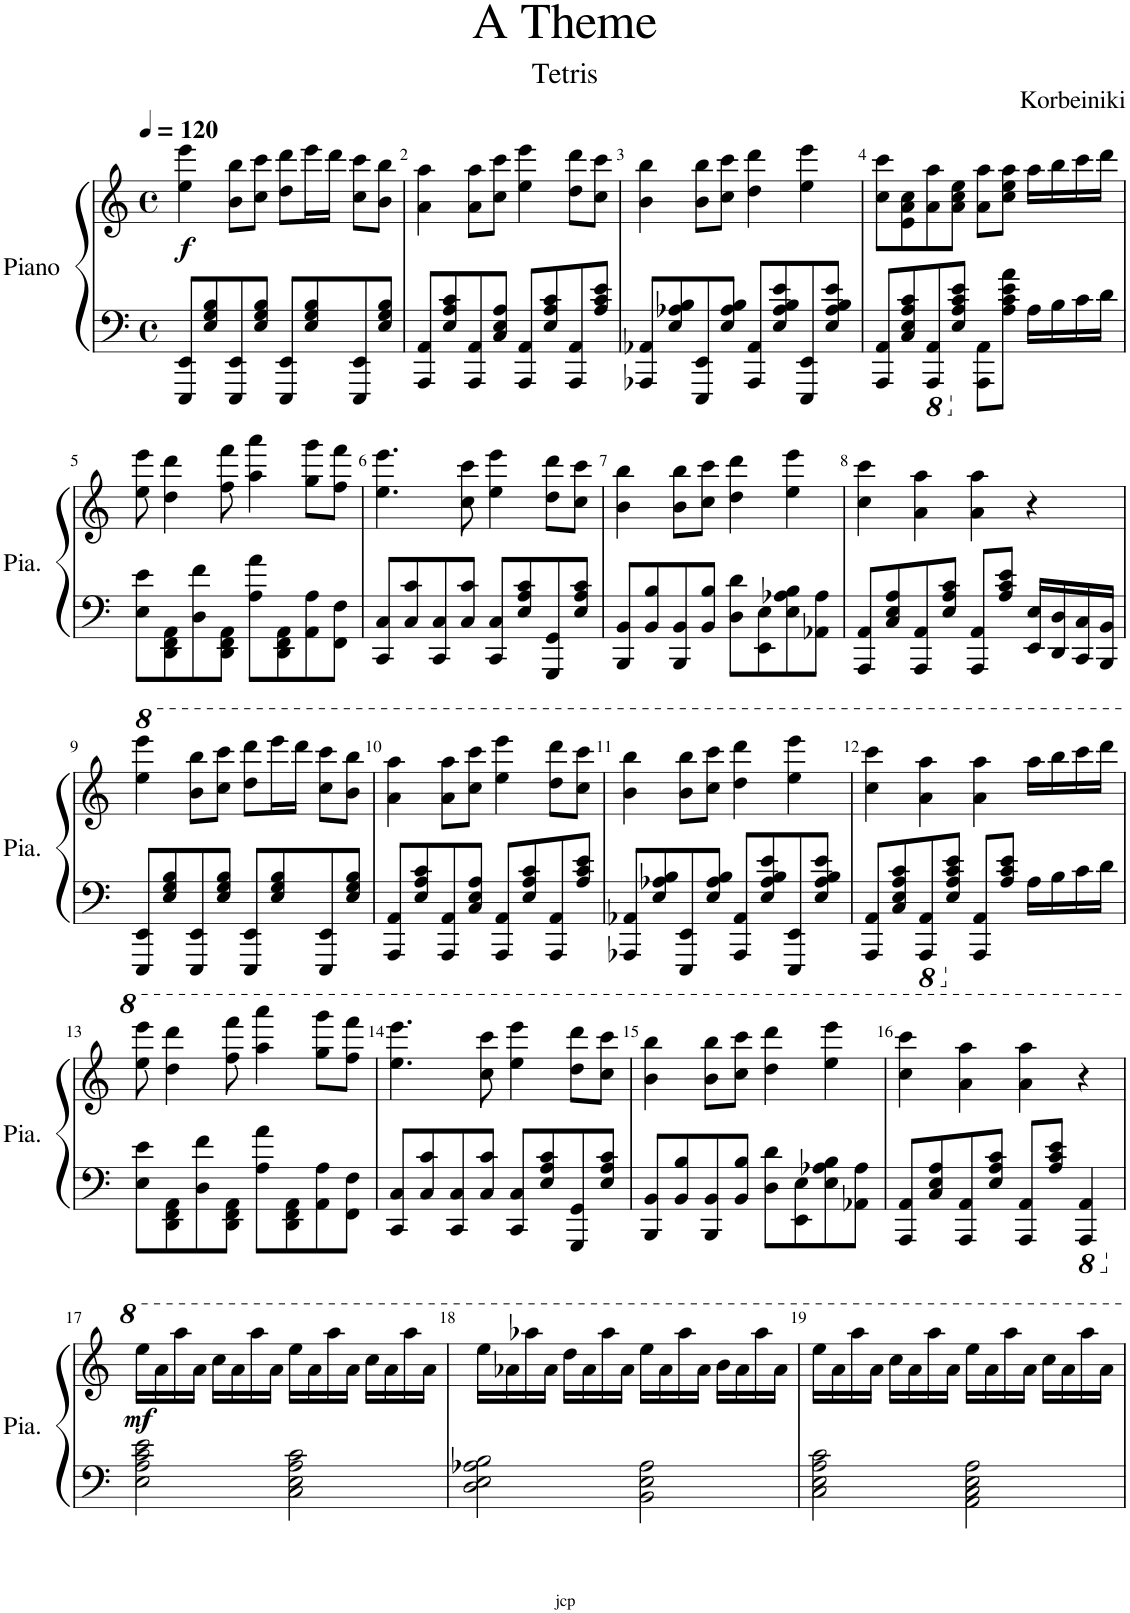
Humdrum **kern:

**kern	**kern	**dynam
*part1	*part1	*part1
*staff2	*staff1	*staff1/2
*I"Piano	*	*
*I'Pia.	*	*
*clefF4	*clefG2	*
*k[]	*k[]	*
*M4/4	*M4/4	*
*met(c)	*met(c)	*
*MM120	*MM120	*
=1	=1	=1
!	!	!LO:DY:b
8EEE/ 8EE/L	4ee\ 4eee\	f
8E/ 8G/ 8B/	.	.
8EEE/ 8EE/	8b\ 8bb\L	.
8E/ 8G/ 8B/J	8cc\ 8ccc\J	.
8EEE/ 8EE/L	8dd\ 8ddd\L	.
8E/ 8G/ 8B/	16eee\L	.
.	16ddd\JJ	.
8EEE/ 8EE/	8cc\ 8ccc\L	.
8E/ 8G/ 8B/J	8b\ 8bb\J	.
=2	=2	=2
8AAA/ 8AA/L	4a\ 4aa\	.
8E/ 8A/ 8c/	.	.
8AAA/ 8AA/	8a\ 8aa\L	.
8C/ 8E/ 8A/J	8cc\ 8ccc\J	.
8AAA/ 8AA/L	4ee\ 4eee\	.
8E/ 8A/ 8c/	.	.
8AAA/ 8AA/	8dd\ 8ddd\L	.
8A/ 8c/ 8e/J	8cc\ 8ccc\J	.
=3	=3	=3
8AAA-X/ 8AA-X/L	4b\ 4bb\	.
8E/ 8A-X/ 8B/	.	.
8EEE/ 8EE/	8b\ 8bb\L	.
8E/ 8A-/ 8B/J	8cc\ 8ccc\J	.
8AAA-/ 8AA-/L	4dd\ 4ddd\	.
8E/ 8A-/ 8B/ 8e/	.	.
8EEE/ 8EE/	4ee\ 4eee\	.
8E/ 8A-/ 8B/ 8e/J	.	.
=4	=4	=4
8AAA/ 8AA/L	8cc\ 8ccc\L	.
8C/ 8E/ 8A/ 8c/	8e\ 8a\ 8cc\	.
*8ba	*	*
8AAAA/ 8AAA/	8a\ 8aa\	.
*X8ba	*	*
8E/ 8A/ 8c/ 8e/J	8a\ 8cc\ 8ee\J	.
8AAA\ 8AA\L	8a\ 8aa\L	.
8A\ 8c\ 8e\ 8a\J	8cc\ 8ee\ 8aa\J	.
16A\LL	16aa\LL	.
16B\	16bb\	.
16c\	16ccc\	.
16d\JJ	16ddd\JJ	.
!!LO:LB:g=z
=5	=5	=5
8E\ 8e\L	8ee\ 8eee\	.
8DD\ 8FF\ 8AA\	4dd\ 4ddd\	.
8D\ 8f\	.	.
8DD\ 8FF\ 8AA\J	8ff\ 8fff\	.
8A\ 8a\L	4aa\ 4aaa\	.
8DD\ 8FF\ 8AA\	.	.
8AA\ 8A\	8gg\ 8ggg\L	.
8FF\ 8F\J	8ff\ 8fff\J	.
=6	=6	=6
8CC/ 8C/L	4.ee\ 4.eee\	.
8C/ 8c/	.	.
8CC/ 8C/	.	.
8C/ 8c/J	8cc\ 8ccc\	.
8CC/ 8C/L	4ee\ 4eee\	.
8E/ 8A/ 8c/	.	.
8GGG/ 8GG/	8dd\ 8ddd\L	.
8E/ 8A/ 8c/J	8cc\ 8ccc\J	.
=7	=7	=7
8BBB/ 8BB/L	4b\ 4bb\	.
8BB/ 8B/	.	.
8BBB/ 8BB/	8b\ 8bb\L	.
8BB/ 8B/J	8cc\ 8ccc\J	.
8D\ 8d\L	4dd\ 4ddd\	.
8EE\ 8E\	.	.
8E\ 8A-X\ 8B\	4ee\ 4eee\	.
8AA-X\ 8A-\J	.	.
=8	=8	=8
8AAA/ 8AA/L	4cc\ 4ccc\	.
8C/ 8E/ 8A/	.	.
8AAA/ 8AA/	4a\ 4aa\	.
8E/ 8A/ 8c/J	.	.
8AAA/ 8AA/L	4a\ 4aa\	.
8A/ 8c/ 8e/J	.	.
16EE/ 16E/LL	4r	.
16DD/ 16D/	.	.
16CC/ 16C/	.	.
16BBB/ 16BB/JJ	.	.
!!LO:LB:g=z
=9	=9	=9
8EEE/ 8EE/L	4eee\ 4eeee\	.
8E/ 8G/ 8B/	.	.
8EEE/ 8EE/	8bb\ 8bbb\L	.
8E/ 8G/ 8B/J	8ccc\ 8cccc\J	.
8EEE/ 8EE/L	8ddd\ 8dddd\L	.
8E/ 8G/ 8B/	16eeee\L	.
.	16dddd\JJ	.
8EEE/ 8EE/	8ccc\ 8cccc\L	.
8E/ 8G/ 8B/J	8bb\ 8bbb\J	.
=10	=10	=10
8AAA/ 8AA/L	4aa\ 4aaa\	.
8E/ 8A/ 8c/	.	.
8AAA/ 8AA/	8aa\ 8aaa\L	.
8C/ 8E/ 8A/J	8ccc\ 8cccc\J	.
8AAA/ 8AA/L	4eee\ 4eeee\	.
8E/ 8A/ 8c/	.	.
8AAA/ 8AA/	8ddd\ 8dddd\L	.
8A/ 8c/ 8e/J	8ccc\ 8cccc\J	.
=11	=11	=11
8AAA-X/ 8AA-X/L	4bb\ 4bbb\	.
8E/ 8A-X/ 8B/	.	.
8EEE/ 8EE/	8bb\ 8bbb\L	.
8E/ 8A-/ 8B/J	8ccc\ 8cccc\J	.
8AAA-/ 8AA-/L	4ddd\ 4dddd\	.
8E/ 8A-/ 8B/ 8e/	.	.
8EEE/ 8EE/	4eee\ 4eeee\	.
8E/ 8A-/ 8B/ 8e/J	.	.
=12	=12	=12
8AAA/ 8AA/L	4ccc\ 4cccc\	.
8C/ 8E/ 8A/ 8c/	.	.
*8ba	*	*
8AAAA/ 8AAA/	4aa\ 4aaa\	.
*X8ba	*	*
8E/ 8A/ 8c/ 8e/J	.	.
8AAA/ 8AA/L	4aa\ 4aaa\	.
8A/ 8c/ 8e/J	.	.
16A\LL	16aaa\LL	.
16B\	16bbb\	.
16c\	16cccc\	.
16d\JJ	16dddd\JJ	.
!!LO:LB:g=z
=13	=13	=13
8E\ 8e\L	8eee\ 8eeee\	.
8DD\ 8FF\ 8AA\	4ddd\ 4dddd\	.
8D\ 8f\	.	.
8DD\ 8FF\ 8AA\J	8fff\ 8ffff\	.
8A\ 8a\L	4aaa\ 4aaaa\	.
8DD\ 8FF\ 8AA\	.	.
8AA\ 8A\	8ggg\ 8gggg\L	.
8FF\ 8F\J	8fff\ 8ffff\J	.
=14	=14	=14
8CC/ 8C/L	4.eee\ 4.eeee\	.
8C/ 8c/	.	.
8CC/ 8C/	.	.
8C/ 8c/J	8ccc\ 8cccc\	.
8CC/ 8C/L	4eee\ 4eeee\	.
8E/ 8A/ 8c/	.	.
8GGG/ 8GG/	8ddd\ 8dddd\L	.
8E/ 8A/ 8c/J	8ccc\ 8cccc\J	.
=15	=15	=15
8BBB/ 8BB/L	4bb\ 4bbb\	.
8BB/ 8B/	.	.
8BBB/ 8BB/	8bb\ 8bbb\L	.
8BB/ 8B/J	8ccc\ 8cccc\J	.
8D\ 8d\L	4ddd\ 4dddd\	.
8EE\ 8E\	.	.
8E\ 8A-X\ 8B\	4eee\ 4eeee\	.
8AA-X\ 8A-\J	.	.
=16	=16	=16
8AAA/ 8AA/L	4ccc\ 4cccc\	.
8C/ 8E/ 8A/	.	.
8AAA/ 8AA/	4aa\ 4aaa\	.
8E/ 8A/ 8c/J	.	.
8AAA/ 8AA/L	4aa\ 4aaa\	.
8A/ 8c/ 8e/J	.	.
*8ba	*	*
4AAAA/ 4AAA/	4r	.
!!LO:LB:g=z
=17	=17	=17
*X8ba	*	*
!	!	!LO:DY:b
2E\ 2A\ 2c\ 2e\	16eee\LL	mf
.	16aa\	.
.	16aaa\	.
.	16aa\JJ	.
.	16ccc\LL	.
.	16aa\	.
.	16aaa\	.
.	16aa\JJ	.
2C\ 2E\ 2A\ 2c\	16eee\LL	.
.	16aa\	.
.	16aaa\	.
.	16aa\JJ	.
.	16ccc\LL	.
.	16aa\	.
.	16aaa\	.
.	16aa\JJ	.
=18	=18	=18
2D\ 2E\ 2A-X\ 2B\	16eee\LL	.
.	16aa-X\	.
.	16aaa-X\	.
.	16aa-\JJ	.
.	16ddd\LL	.
.	16aa-\	.
.	16aaa-\	.
.	16aa-\JJ	.
2BB\ 2E\ 2A-\	16eee\LL	.
.	16aa-\	.
.	16aaa-\	.
.	16aa-\JJ	.
.	16bb\LL	.
.	16aa-\	.
.	16aaa-\	.
.	16aa-\JJ	.
=19	=19	=19
2C\ 2E\ 2A\ 2c\	16eee\LL	.
.	16aa\	.
.	16aaa\	.
.	16aa\JJ	.
.	16ccc\LL	.
.	16aa\	.
.	16aaa\	.
.	16aa\JJ	.
2AA\ 2C\ 2E\ 2A\	16eee\LL	.
.	16aa\	.
.	16aaa\	.
.	16aa\JJ	.
.	16ccc\LL	.
.	16aa\	.
.	16aaa\	.
.	16aa\JJ	.
=	=	=
*-	*-	*-
